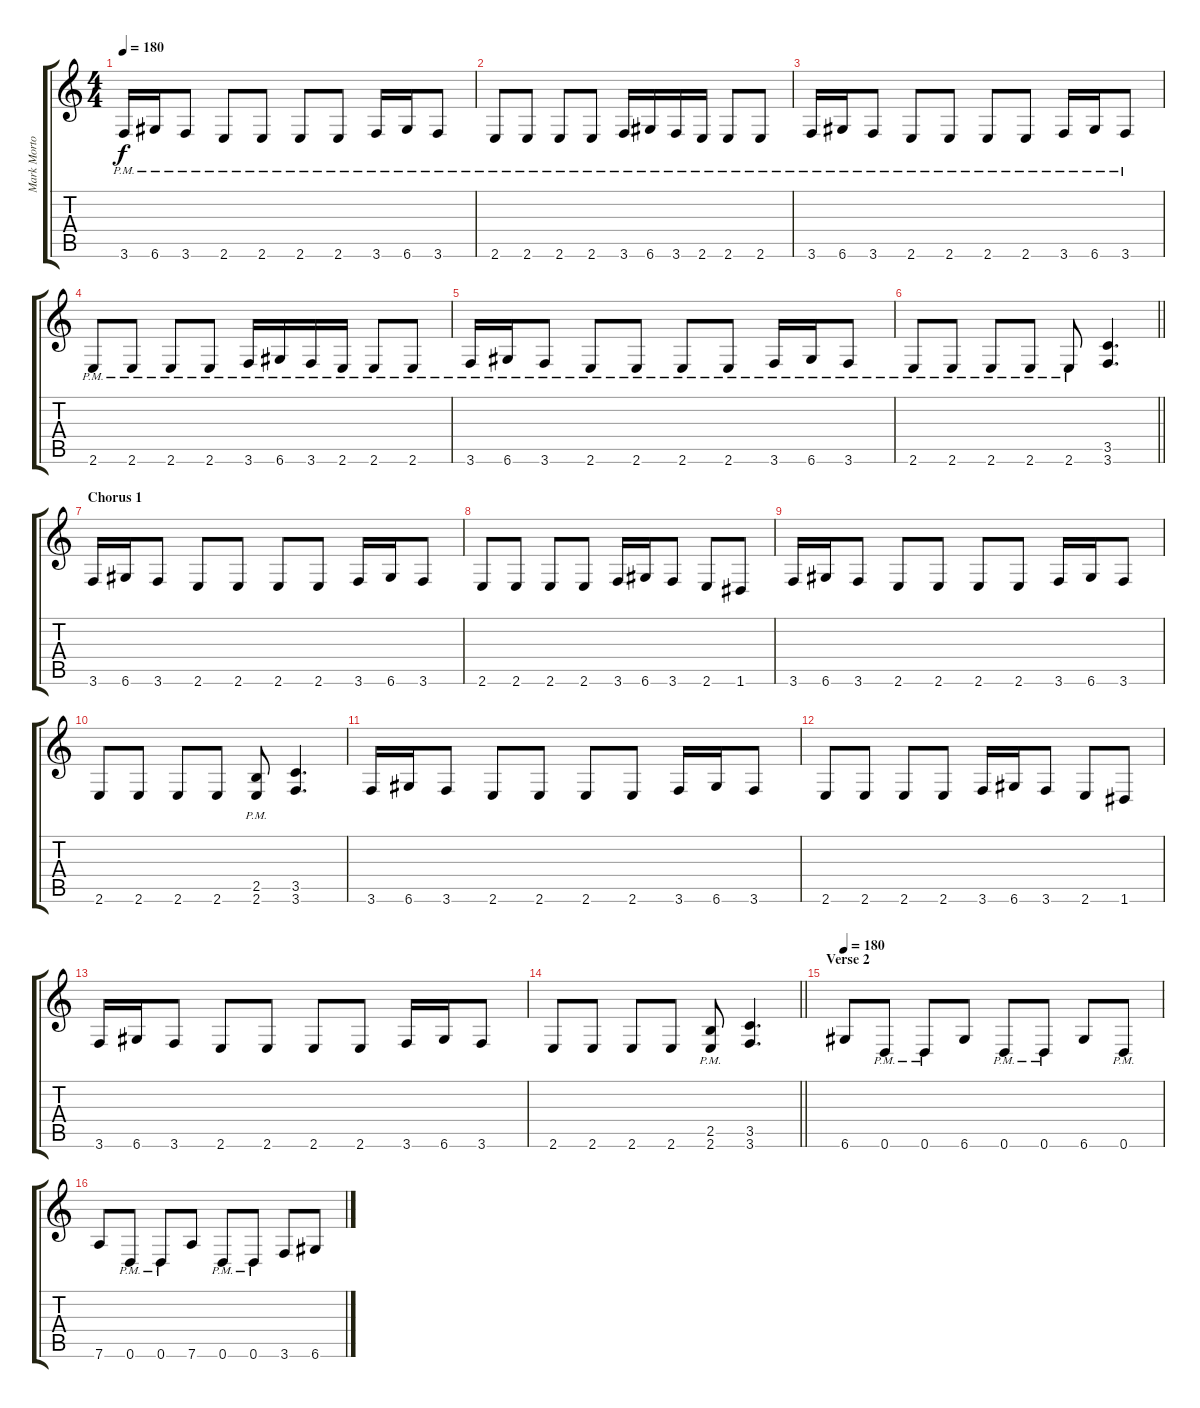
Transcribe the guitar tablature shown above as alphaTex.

\track ("Mark Morton - Rhythm" "Mark Morto") {instrument distortionguitar}
\staff {score tabs}
\tuning (E4 B3 G3 D3 A2 D2) {hide}
\ts (4 4)
\tempo 180
\clef g2
\ks c
3.6{pm}.16{dy f} 6.6{pm}.16 3.6{pm}.8 2.6{pm}.8 2.6{pm}.8 2.6{pm}.8 2.6{pm}.8 3.6{pm}.16 6.6{pm}.16 3.6{pm}.8 |
2.6{pm}.8 2.6{pm}.8 2.6{pm}.8 2.6{pm}.8 3.6{pm}.16 6.6{pm}.16 3.6{pm}.16 2.6{pm}.16 2.6{pm}.8 2.6{pm}.8 |
3.6{pm}.16 6.6{pm}.16 3.6{pm}.8 2.6{pm}.8 2.6{pm}.8 2.6{pm}.8 2.6{pm}.8 3.6{pm}.16 6.6{pm}.16 3.6{pm}.8 |
2.6{pm}.8 2.6{pm}.8 2.6{pm}.8 2.6{pm}.8 3.6{pm}.16 6.6{pm}.16 3.6{pm}.16 2.6{pm}.16 2.6{pm}.8 2.6{pm}.8 |
3.6{pm}.16 6.6{pm}.16 3.6{pm}.8 2.6{pm}.8 2.6{pm}.8 2.6{pm}.8 2.6{pm}.8 3.6{pm}.16 6.6{pm}.16 3.6{pm}.8 |
\barLineRight lightlight
2.6{pm}.8 2.6{pm}.8 2.6{pm}.8 2.6{pm}.8 2.6{pm}.8 (3.5 3.6).4{d} |
\section ("" "Chorus 1")
3.6.16 6.6.16 3.6.8 2.6.8 2.6.8 2.6.8 2.6.8 3.6.16 6.6.16 3.6.8 |
2.6.8 2.6.8 2.6.8 2.6.8 3.6.16 6.6.16 3.6.8 2.6.8 1.6.8 |
3.6.16 6.6.16 3.6.8 2.6.8 2.6.8 2.6.8 2.6.8 3.6.16 6.6.16 3.6.8 |
2.6.8 2.6.8 2.6.8 2.6.8 (2.5{pm} 2.6{pm}).8 (3.5 3.6).4{d} |
3.6.16 6.6.16 3.6.8 2.6.8 2.6.8 2.6.8 2.6.8 3.6.16 6.6.16 3.6.8 |
2.6.8 2.6.8 2.6.8 2.6.8 3.6.16 6.6.16 3.6.8 2.6.8 1.6.8 |
3.6.16 6.6.16 3.6.8 2.6.8 2.6.8 2.6.8 2.6.8 3.6.16 6.6.16 3.6.8 |
\barLineRight lightlight
2.6.8 2.6.8 2.6.8 2.6.8 (2.5{pm} 2.6{pm}).8 (3.5 3.6).4{d} |
\section ("" "Verse 2")
\tempo 180
6.6.8 0.6{pm}.8 0.6{pm}.8 6.6.8 0.6{pm}.8 0.6{pm}.8 6.6.8 0.6{pm}.8 |
7.6.8 0.6{pm}.8 0.6{pm}.8 7.6.8 0.6{pm}.8 0.6{pm}.8 3.6.8 6.6.8
